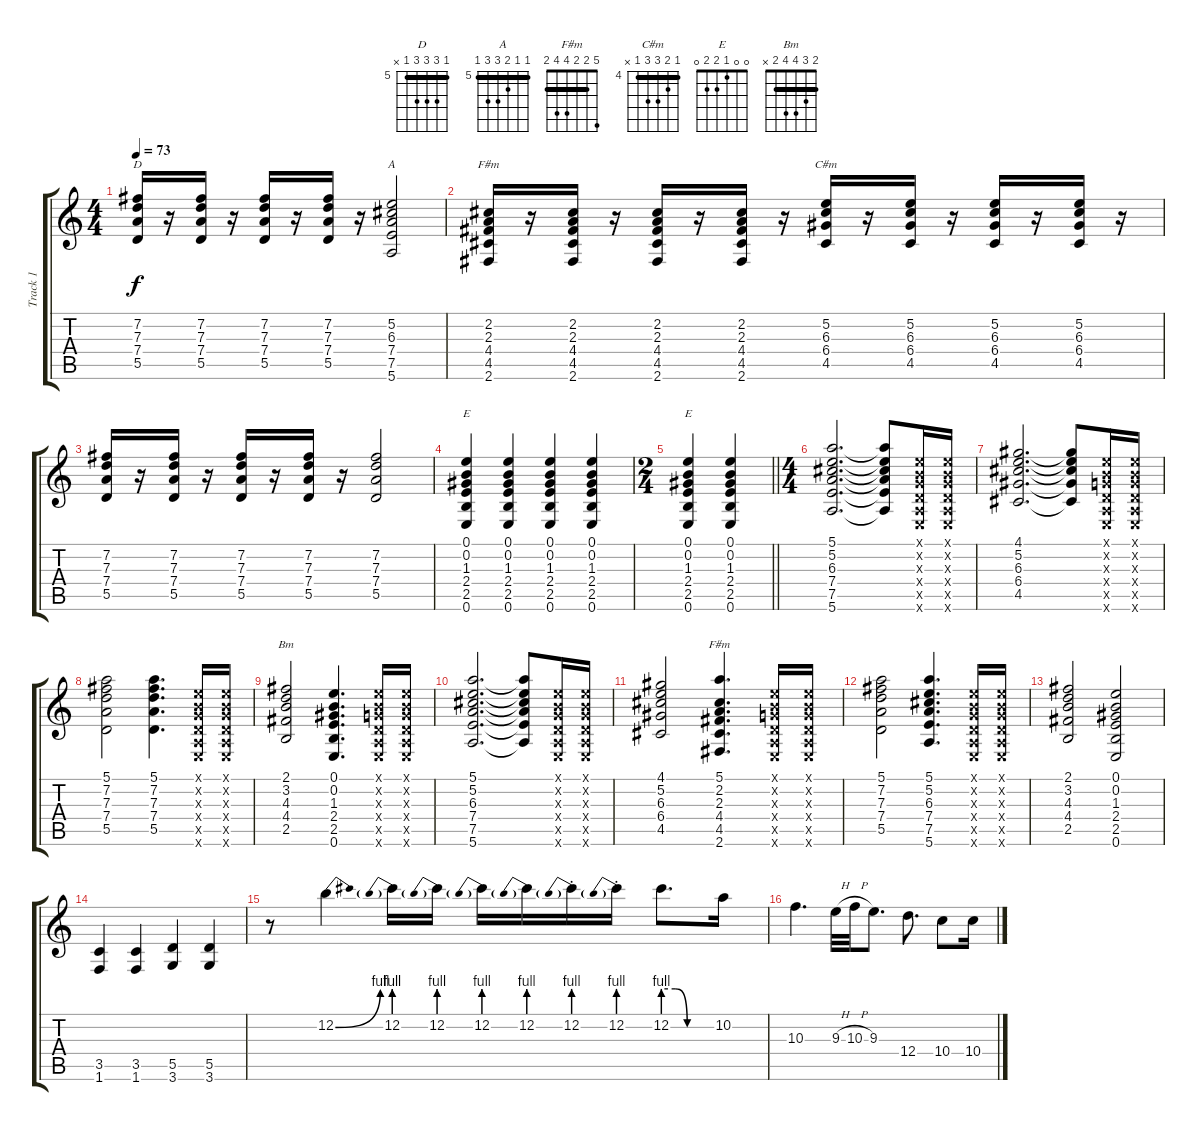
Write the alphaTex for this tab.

\track ("Track 1" "Track 1") {instrument overdrivenguitar}
\staff {score tabs}
\tuning (E4 B3 G3 D3 A2 E2) {hide}
\chord ("D" 5 7 7 7 5 x) {firstfret 5 barre 5}
\chord ("A" 5 5 6 7 7 5) {firstfret 5 barre 5}
\chord ("F#m" 2 2 2 4 4 2) {barre 2}
\chord ("C#m" 4 5 6 6 4 x) {firstfret 4 barre 4}
\chord ("E" 4 0 1 2 2 0)
\chord ("E" 0 0 1 2 2 0)
\chord ("Bm" 2 3 4 4 2 x) {barre 2}
\chord ("F#m" 5 2 2 4 4 2) {barre 2}
\ts (4 4)
\tempo 73
\clef g2
\ks c
(7.2 7.3 7.4 5.5).16{ch "D" dy f} r.16 (7.2 7.3 7.4 5.5).16 r.16 (7.2 7.3 7.4 5.5).16 r.16 (7.2 7.3 7.4 5.5).16 r.16 (5.2 6.3 7.4 7.5 5.6).2{ch "A"} |
(2.2 2.3 4.4 4.5 2.6).16{ch "F#m"} r.16 (2.2 2.3 4.4 4.5 2.6).16 r.16 (2.2 2.3 4.4 4.5 2.6).16 r.16 (2.2 2.3 4.4 4.5 2.6).16 r.16 (5.2 6.3 6.4 4.5).16{ch "C#m"} r.16 (5.2 6.3 6.4 4.5).16 r.16 (5.2 6.3 6.4 4.5).16 r.16 (5.2 6.3 6.4 4.5).16 r.16 |
(7.2 7.3 7.4 5.5).16 r.16 (7.2 7.3 7.4 5.5).16 r.16 (7.2 7.3 7.4 5.5).16 r.16 (7.2 7.3 7.4 5.5).16 r.16 (7.2 7.3 7.4 5.5).2 |
(0.1 0.2 1.3 2.4 2.5 0.6).4{ch "E"} (0.1 0.2 1.3 2.4 2.5 0.6).4 (0.1 0.2 1.3 2.4 2.5 0.6).4 (0.1 0.2 1.3 2.4 2.5 0.6).4 |
\ts (2 4)
\barLineRight lightlight
(0.1 0.2 1.3 2.4 2.5 0.6).4{ch "E"} (0.1 0.2 1.3 2.4 2.5 0.6).4 |
\ts (4 4)
(5.1 5.2 6.3 7.4 7.5 5.6).2{d instrument overdrivenguitar} (5.1{t} 5.2{t} 6.3{t} 7.4{t} 7.5{t} 5.6{t}).8 (0.1{x} 0.2{x} 0.3{x} 0.4{x} 0.5{x} 0.6{x}).16 (0.1{x} 0.2{x} 0.3{x} 0.4{x} 0.5{x} 0.6{x}).16 |
(4.1 5.2 6.3 6.4 4.5).2{d} (4.1{t} 5.2{t} 6.3{t} 6.4{t} 4.5{t}).8 (0.1{x} 0.2{x} 0.3{x} 0.4{x} 0.5{x} 0.6{x}).16 (0.1{x} 0.2{x} 0.3{x} 0.4{x} 0.5{x} 0.6{x}).16 |
(5.1 7.2 7.3 7.4 5.5).2 (5.1 7.2 7.3 7.4 5.5).4{d} (0.1{x} 0.2{x} 0.3{x} 0.4{x} 0.5{x} 0.6{x}).16 (0.1{x} 0.2{x} 0.3{x} 0.4{x} 0.5{x} 0.6{x}).16 |
(2.1 3.2 4.3 4.4 2.5).2{ch "Bm"} (0.1 0.2 1.3 2.4 2.5 0.6).4{d} (0.1{x} 0.2{x} 0.3{x} 0.4{x} 0.5{x} 0.6{x}).16 (0.1{x} 0.2{x} 0.3{x} 0.4{x} 0.5{x} 0.6{x}).16 |
(5.1 5.2 6.3 7.4 7.5 5.6).2{d} (5.1{t} 5.2{t} 6.3{t} 7.4{t} 7.5{t} 5.6{t}).8 (0.1{x} 0.2{x} 0.3{x} 0.4{x} 0.5{x} 0.6{x}).16 (0.1{x} 0.2{x} 0.3{x} 0.4{x} 0.5{x} 0.6{x}).16 |
(4.1 5.2 6.3 6.4 4.5).2 (5.1 2.2 2.3 4.4 4.5 2.6).4{d ch "F#m"} (0.1{x} 0.2{x} 0.3{x} 0.4{x} 0.5{x} 0.6{x}).16 (0.1{x} 0.2{x} 0.3{x} 0.4{x} 0.5{x} 0.6{x}).16 |
(5.1 7.2 7.3 7.4 5.5).2 (5.1 5.2 6.3 7.4 7.5 5.6).4{d} (0.1{x} 0.2{x} 0.3{x} 0.4{x} 0.5{x} 0.6{x}).16 (0.1{x} 0.2{x} 0.3{x} 0.4{x} 0.5{x} 0.6{x}).16 |
(2.1 3.2 4.3 4.4 2.5).2 (0.1 0.2 1.3 2.4 2.5 0.6).2 |
(3.5 1.6).4 (3.5 1.6).4 (5.5 3.6).4 (5.5 3.6).4 |
r.8 12.2{be (bend 0 0 60 4)}.4 12.2{be (prebend 0 4 60 4)}.16 12.2{be (prebend 0 4 60 4)}.16 12.2{be (prebend 0 4 60 4)}.16 12.2{be (prebend 0 4 60 4)}.16 12.2{be (prebend 0 4 60 4) st}.16 12.2{be (prebend 0 4 60 4) st}.16 12.2{be (custom 0 4 15 4 30 0 60 0)}.8{d} 10.2.16 |
10.3.4{d} 9.3{h}.32 10.3{h}.32 9.3.8{d} 12.4.8{d} 10.4.8 10.4{sl}.16
